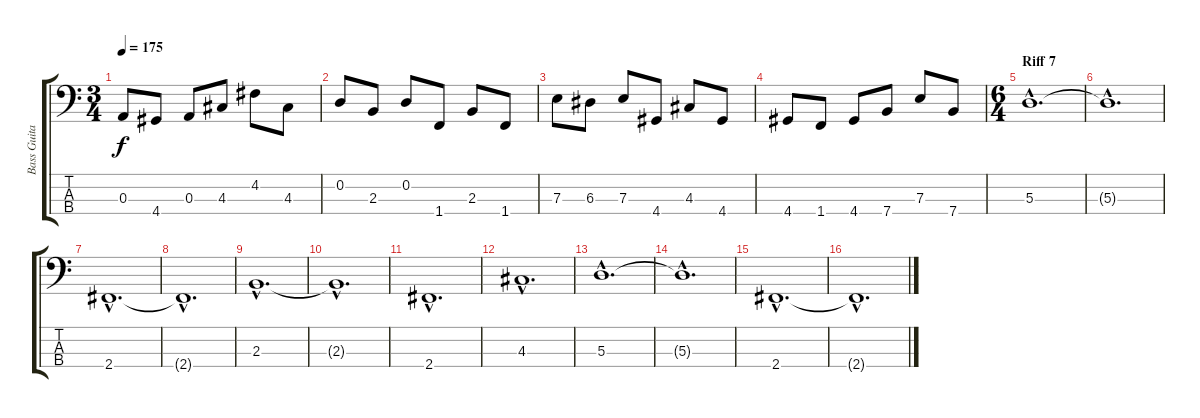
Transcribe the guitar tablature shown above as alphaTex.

\track ("Bass Guitar" "Bass Guita") {instrument electricbasspick}
\staff {score tabs}
\tuning (G2 D2 A1 E1) {hide}
\ts (3 4)
\tempo 175
\clef f4
\ks c
0.3.8{dy f} 4.4.8 0.3.8 4.3.8 4.2.8 4.3.8 |
0.2.8 2.3.8 0.2.8 1.4.8 2.3.8 1.4.8 |
7.3.8 6.3.8 7.3.8 4.4.8 4.3.8 4.4.8 |
4.4.8 1.4.8 4.4.8 7.4.8 7.3.8 7.4.8 |
\ts (6 4)
\section ("" "Riff 7")
5.3{hac}.1{d} |
5.3{hac t}.1{d} |
2.4{hac}.1{d} |
2.4{hac t}.1{d} |
2.3{hac}.1{d} |
2.3{hac t}.1{d} |
2.4{hac}.1{d} |
4.3{hac}.1{d} |
5.3{hac}.1{d} |
5.3{hac t}.1{d} |
2.4{hac}.1{d} |
2.4{hac t}.1{d}
